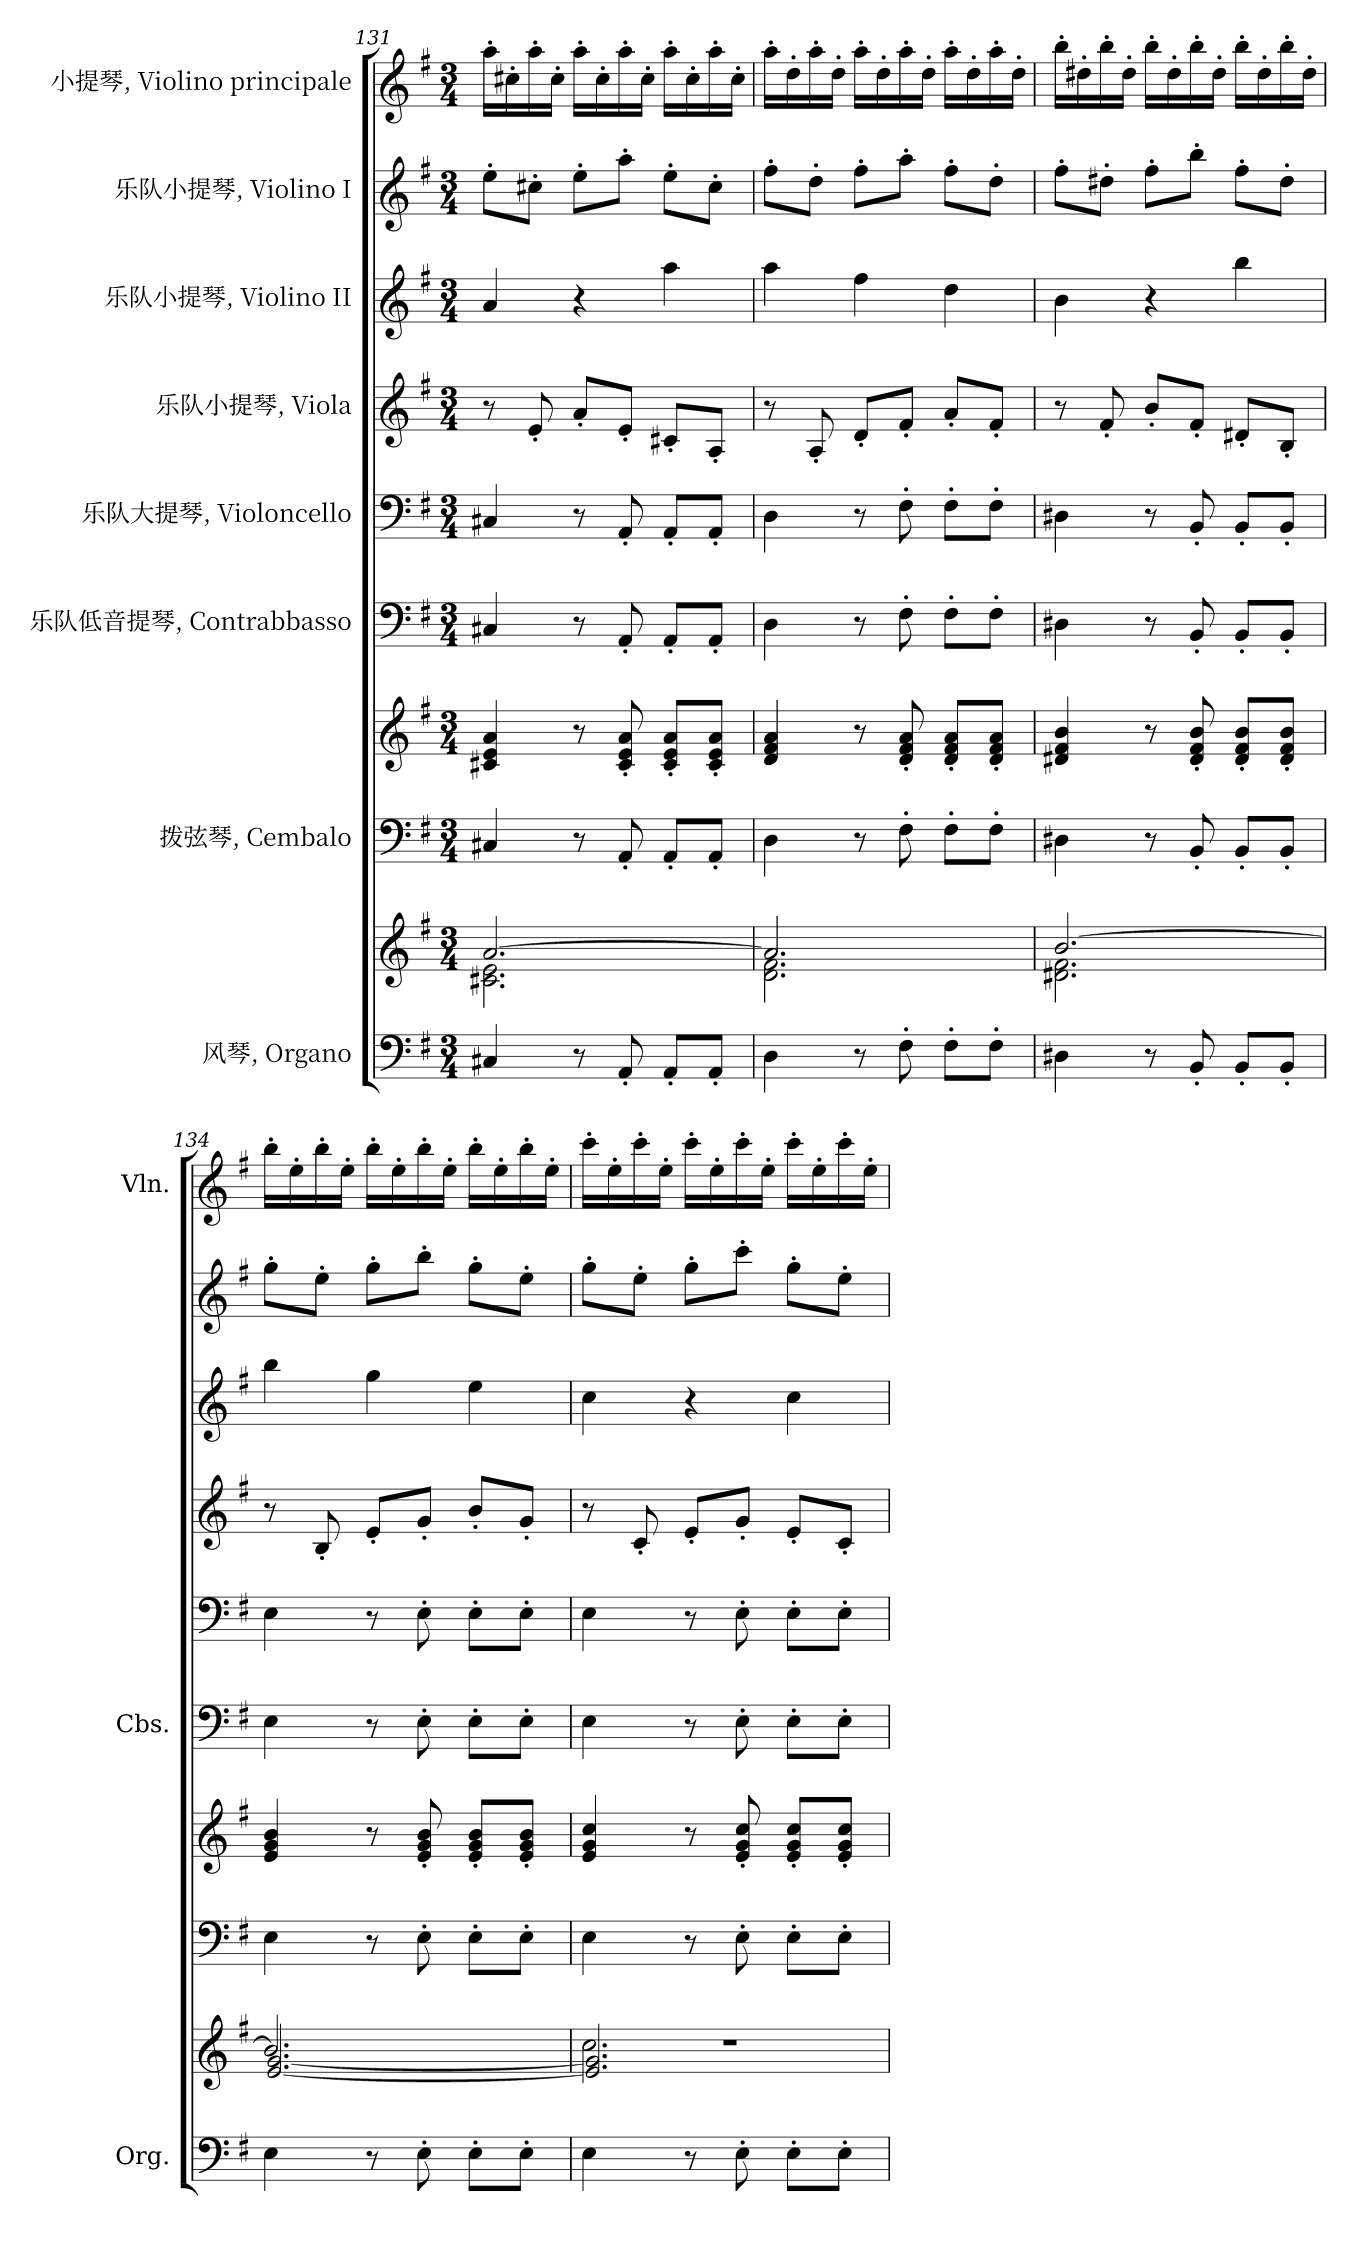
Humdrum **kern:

**kern	**kern	**kern	**kern	**kern	**kern	**kern	**kern	**kern	**kern
*part8	*part8	*part7	*part7	*part6	*part5	*part4	*part3	*part2	*part1
*staff10	*staff9	*staff8	*staff7	*staff6	*staff5	*staff4	*staff3	*staff2	*staff1
*I"风琴, Organo	*	*I"拨弦琴, Cembalo	*	*I"乐队低音提琴, Contrabbasso	*I"乐队大提琴, Violoncello	*I"乐队小提琴, Viola	*I"乐队小提琴, Violino II	*I"乐队小提琴, Violino I	*I"小提琴, Violino principale
*I'Org.	*	*	*	*I'Cbs.	*	*	*	*	*I'Vln.
!!LO:PB:g=z
*clefF4	*clefG2	*clefF4	*clefG2	*clefF4	*clefF4	*clefG2	*clefG2	*clefG2	*clefG2
*	*	*	*	*ITrd7c12	*	*	*	*	*
*k[f#]	*k[f#]	*k[f#]	*k[f#]	*k[f#]	*k[f#]	*k[f#]	*k[f#]	*k[f#]	*k[f#]
*M3/4	*M3/4	*M3/4	*M3/4	*M3/4	*M3/4	*M3/4	*M3/4	*M3/4	*M3/4
=131	=131	=131	=131	=131	=131	=131	=131	=131	=131
*	*^	*	*	*	*	*	*	*	*
4C#X/	[2.a/	2.c#X\ 2.e\	4C#X/	4c#X/ 4e/ 4a/	4CC#X/	4C#X/	8r	4a/	8ee'\L	16aa'\LL
.	.	.	.	.	.	.	.	.	.	16cc#X'\
.	.	.	.	.	.	.	8e'/	.	8cc#X'\J	16aa'\
.	.	.	.	.	.	.	.	.	.	16cc#'\JJ
8r	.	.	8r	8r	8r	8r	8a'/L	4r	8ee'\L	16aa'\LL
.	.	.	.	.	.	.	.	.	.	16cc#'\
8AA'/	.	.	8AA'/	8c#/' 8e/' 8a/'	8AAA'/	8AA'/	8e'/J	.	8aa'\J	16aa'\
.	.	.	.	.	.	.	.	.	.	16cc#'\JJ
8AA'/L	.	.	8AA'/L	8c#/' 8e/' 8a/'L	8AAA'/L	8AA'/L	8c#X'/L	4aa\	8ee'\L	16aa'\LL
.	.	.	.	.	.	.	.	.	.	16cc#'\
8AA'/J	.	.	8AA'/J	8c#/' 8e/' 8a/'J	8AAA'/J	8AA'/J	8A'/J	.	8cc#'\J	16aa'\
.	.	.	.	.	.	.	.	.	.	16cc#'\JJ
=132	=132	=132	=132	=132	=132	=132	=132	=132	=132	=132
4D\	2.a/]	2.d\ 2.f#\	4D\	4d/ 4f#/ 4a/	4DD\	4D\	8r	4aa\	8ff#'\L	16aa'\LL
.	.	.	.	.	.	.	.	.	.	16dd'\
.	.	.	.	.	.	.	8A'/	.	8dd'\J	16aa'\
.	.	.	.	.	.	.	.	.	.	16dd'\JJ
8r	.	.	8r	8r	8r	8r	8d'/L	4ff#\	8ff#'\L	16aa'\LL
.	.	.	.	.	.	.	.	.	.	16dd'\
8F#'\	.	.	8F#'\	8d/' 8f#/' 8a/'	8FF#'\	8F#'\	8f#'/J	.	8aa'\J	16aa'\
.	.	.	.	.	.	.	.	.	.	16dd'\JJ
8F#'\L	.	.	8F#'\L	8d/' 8f#/' 8a/'L	8FF#'\L	8F#'\L	8a'/L	4dd\	8ff#'\L	16aa'\LL
.	.	.	.	.	.	.	.	.	.	16dd'\
8F#'\J	.	.	8F#'\J	8d/' 8f#/' 8a/'J	8FF#'\J	8F#'\J	8f#'/J	.	8dd'\J	16aa'\
.	.	.	.	.	.	.	.	.	.	16dd'\JJ
=133	=133	=133	=133	=133	=133	=133	=133	=133	=133	=133
4D#X\	[2.b/	2.d#X\ 2.f#\	4D#X\	4d#X/ 4f#/ 4b/	4DD#X\	4D#X\	8r	4b\	8ff#'\L	16bb'\LL
.	.	.	.	.	.	.	.	.	.	16dd#X'\
.	.	.	.	.	.	.	8f#'/	.	8dd#X'\J	16bb'\
.	.	.	.	.	.	.	.	.	.	16dd#'\JJ
8r	.	.	8r	8r	8r	8r	8b'/L	4r	8ff#'\L	16bb'\LL
.	.	.	.	.	.	.	.	.	.	16dd#'\
8BB'/	.	.	8BB'/	8d#/' 8f#/' 8b/'	8BBB'/	8BB'/	8f#'/J	.	8bb'\J	16bb'\
.	.	.	.	.	.	.	.	.	.	16dd#'\JJ
8BB'/L	.	.	8BB'/L	8d#/' 8f#/' 8b/'L	8BBB'/L	8BB'/L	8d#X'/L	4bb\	8ff#'\L	16bb'\LL
.	.	.	.	.	.	.	.	.	.	16dd#'\
8BB'/J	.	.	8BB'/J	8d#/' 8f#/' 8b/'J	8BBB'/J	8BB'/J	8B'/J	.	8dd#'\J	16bb'\
.	.	.	.	.	.	.	.	.	.	16dd#'\JJ
!!LO:PB:g=z
=134	=134	=134	=134	=134	=134	=134	=134	=134	=134	=134
4E\	2.b/]	[2.e/ [2.g/	4E\	4e/ 4g/ 4b/	4EE\	4E\	8r	4bb\	8gg'\L	16bb'\LL
.	.	.	.	.	.	.	.	.	.	16ee'\
.	.	.	.	.	.	.	8B'/	.	8ee'\J	16bb'\
.	.	.	.	.	.	.	.	.	.	16ee'\JJ
8r	.	.	8r	8r	8r	8r	8e'/L	4gg\	8gg'\L	16bb'\LL
.	.	.	.	.	.	.	.	.	.	16ee'\
8E'\	.	.	8E'\	8e/' 8g/' 8b/'	8EE'\	8E'\	8g'/J	.	8bb'\J	16bb'\
.	.	.	.	.	.	.	.	.	.	16ee'\JJ
8E'\L	.	.	8E'\L	8e/' 8g/' 8b/'L	8EE'\L	8E'\L	8b'/L	4ee\	8gg'\L	16bb'\LL
.	.	.	.	.	.	.	.	.	.	16ee'\
8E'\J	.	.	8E'\J	8e/' 8g/' 8b/'J	8EE'\J	8E'\J	8g'/J	.	8ee'\J	16bb'\
.	.	.	.	.	.	.	.	.	.	16ee'\JJ
=135	=135	=135	=135	=135	=135	=135	=135	=135	=135	=135
*	*	*^	*	*	*	*	*	*	*	*
4E\	2.r	2.cc\	2.e/] 2.g/]	4E\	4e/ 4g/ 4cc/	4EE\	4E\	8r	4cc\	8gg'\L	16ccc'\LL
.	.	.	.	.	.	.	.	.	.	.	16ee'\
.	.	.	.	.	.	.	.	8c'/	.	8ee'\J	16ccc'\
.	.	.	.	.	.	.	.	.	.	.	16ee'\JJ
8r	.	.	.	8r	8r	8r	8r	8e'/L	4r	8gg'\L	16ccc'\LL
.	.	.	.	.	.	.	.	.	.	.	16ee'\
8E'\	.	.	.	8E'\	8e/' 8g/' 8cc/'	8EE'\	8E'\	8g'/J	.	8ccc'\J	16ccc'\
.	.	.	.	.	.	.	.	.	.	.	16ee'\JJ
8E'\L	.	.	.	8E'\L	8e/' 8g/' 8cc/'L	8EE'\L	8E'\L	8e'/L	4cc\	8gg'\L	16ccc'\LL
.	.	.	.	.	.	.	.	.	.	.	16ee'\
8E'\J	.	.	.	8E'\J	8e/' 8g/' 8cc/'J	8EE'\J	8E'\J	8c'/J	.	8ee'\J	16ccc'\
.	.	.	.	.	.	.	.	.	.	.	16ee'\JJ
*	*v	*v	*v	*	*	*	*	*	*	*	*
=	=	=	=	=	=	=	=	=	=
*-	*-	*-	*-	*-	*-	*-	*-	*-	*-
